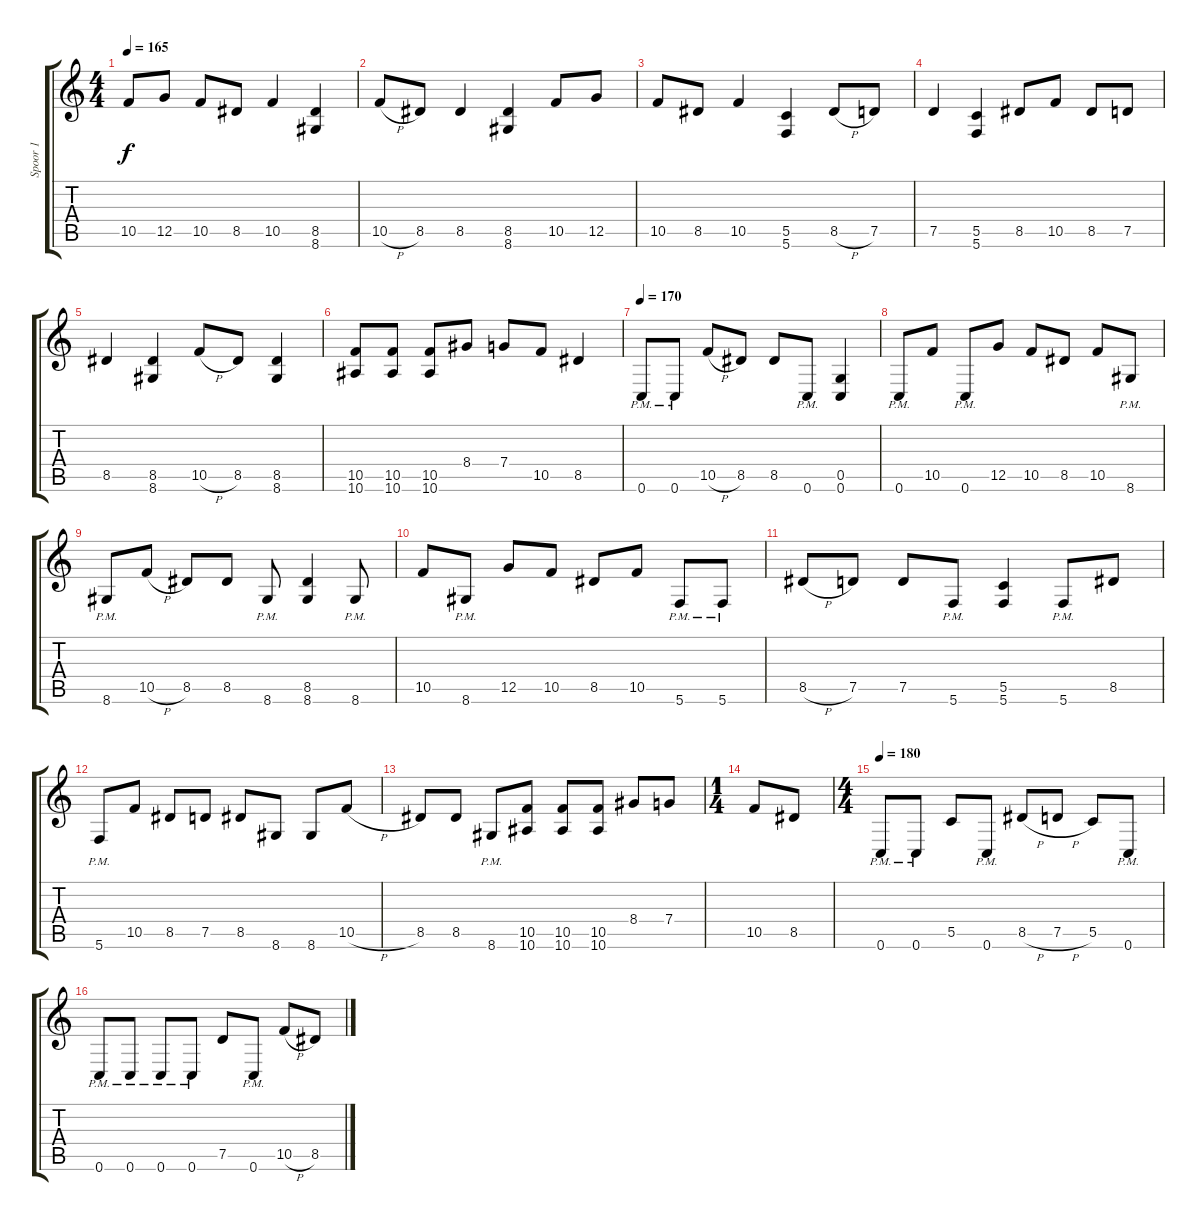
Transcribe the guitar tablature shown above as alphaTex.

\track ("Spoor 1" "Spoor 1") {instrument distortionguitar}
\staff {score tabs}
\tuning (D4 A3 F3 C3 G2 C2) {hide}
\ts (4 4)
\tempo 165
\clef g2
\ks c
10.5.8{dy f} 12.5.8 10.5.8 8.5.8 10.5.4 (8.5 8.6).4 |
10.5{h}.8 8.5.8 8.5.4 (8.5 8.6).4 10.5.8 12.5.8 |
10.5.8 8.5.8 10.5.4 (5.5 5.6).4 8.5{h}.8 7.5.8 |
7.5.4 (5.5 5.6).4 8.5.8 10.5.8 8.5.8 7.5.8 |
8.5.4 (8.5 8.6).4 10.5{h}.8 8.5.8 (8.5 8.6).4 |
(10.5 10.6).8 (10.5 10.6).8 (10.5 10.6).8 8.4.8 7.4.8 10.5.8 8.5.4 |
\tempo 180
\tempo 170
0.6{pm}.8 0.6{pm}.8 10.5{h}.8 8.5.8 8.5.8 0.6{pm}.8 (0.5 0.6).4 |
0.6{pm}.8 10.5.8 0.6{pm}.8 12.5.8 10.5.8 8.5.8 10.5.8 8.6{pm}.8 |
8.6{pm}.8 10.5{h}.8 8.5.8 8.5.8 8.6{pm}.8 (8.5 8.6).4 8.6{pm}.8 |
10.5.8 8.6{pm}.8 12.5.8 10.5.8 8.5.8 10.5.8 5.6{pm}.8 5.6{pm}.8 |
8.5{h}.8 7.5.8 7.5.8 5.6{pm}.8 (5.5 5.6).4 5.6{pm}.8 8.5.8 |
5.6{pm}.8 10.5.8 8.5.8 7.5.8 8.5.8 8.6.8 8.6.8 10.5{h}.8 |
8.5.8 8.5.8 8.6{pm}.8 (10.5 10.6).8 (10.5 10.6).8 (10.5 10.6).8 8.4.8 7.4.8 |
\ts (1 4)
10.5.8 8.5.8 |
\ts (4 4)
\tempo 180
0.6{pm}.8 0.6{pm}.8 5.5.8 0.6{pm}.8 8.5{h}.8 7.5{h}.8 5.5.8 0.6{pm}.8 |
0.6{pm}.8 0.6{pm}.8 0.6{pm}.8 0.6{pm}.8 7.5.8 0.6{pm}.8 10.5{h}.8 8.5{h}.8
